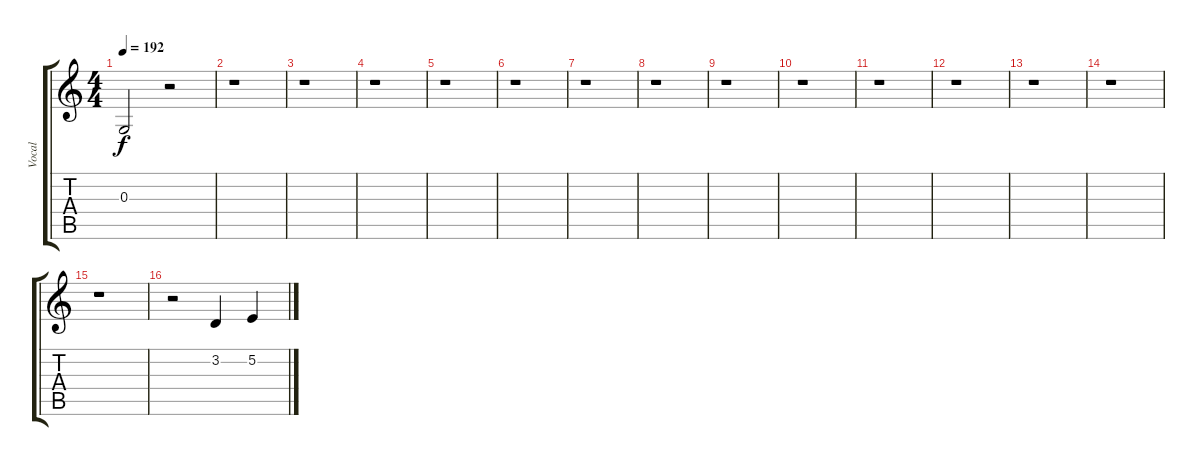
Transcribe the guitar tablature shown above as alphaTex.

\track ("Vocal" "Vocal") {instrument altosax}
\staff {score tabs}
\tuning (E4 B3 G3 D3 A2 E2) {hide}
\ts (4 4)
\tempo 192
\clef g2
\ks c
0.3.2{dy f} r.2 |
r.1 |
r.1 |
r.1 |
r.1 |
r.1 |
r.1 |
r.1 |
r.1 |
r.1 |
r.1 |
r.1 |
r.1 |
r.1 |
r.1 |
r.2 3.2.4 5.2.4
